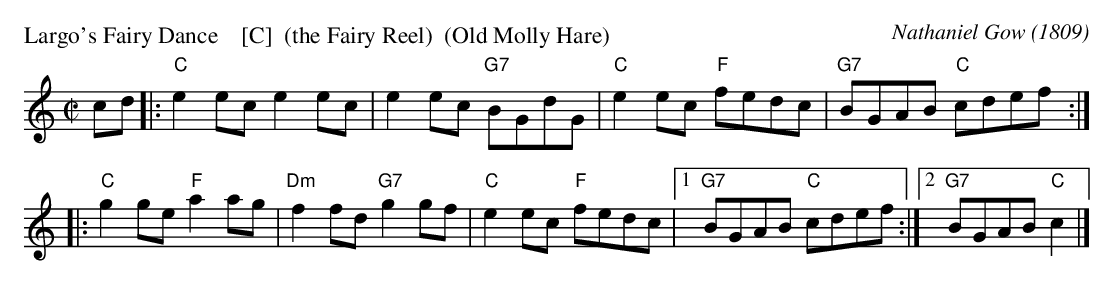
X:1
P: Largo's Fairy Dance    [C]  (the Fairy Reel)  (Old Molly Hare)
C: Nathaniel Gow
O: 1809
L: 1/8
M: C|
K: C
cd \
|: "C"e2ec e2ec | e2ec "G7"BGdG | "C"e2ec "F"fedc | "G7"BGAB "C"cdef :|
|: "C"g2ge "F"a2ag | "Dm"f2fd "G7"g2gf | "C"e2ec "F"fedc |1 "G7"BGAB "C"cdef :|2 "G7"BGAB "C"c2 |]
